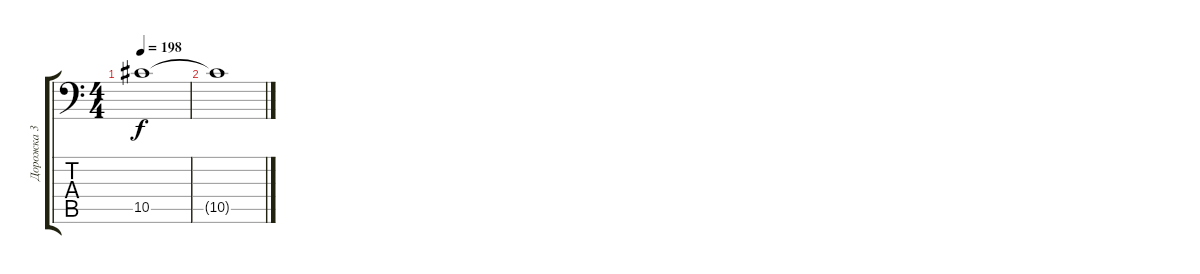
\track ("Дорожка 3" "Дорожка 3") {instrument distortionguitar}
\staff {score tabs}
\tuning (Bb3 F3 Db3 Ab2 Eb2 Bb1) {hide}
\ts (4 4)
\tempo 198
\clef f4
\ks c
10.5{t}.1{dy f} |
10.5{t}.1
